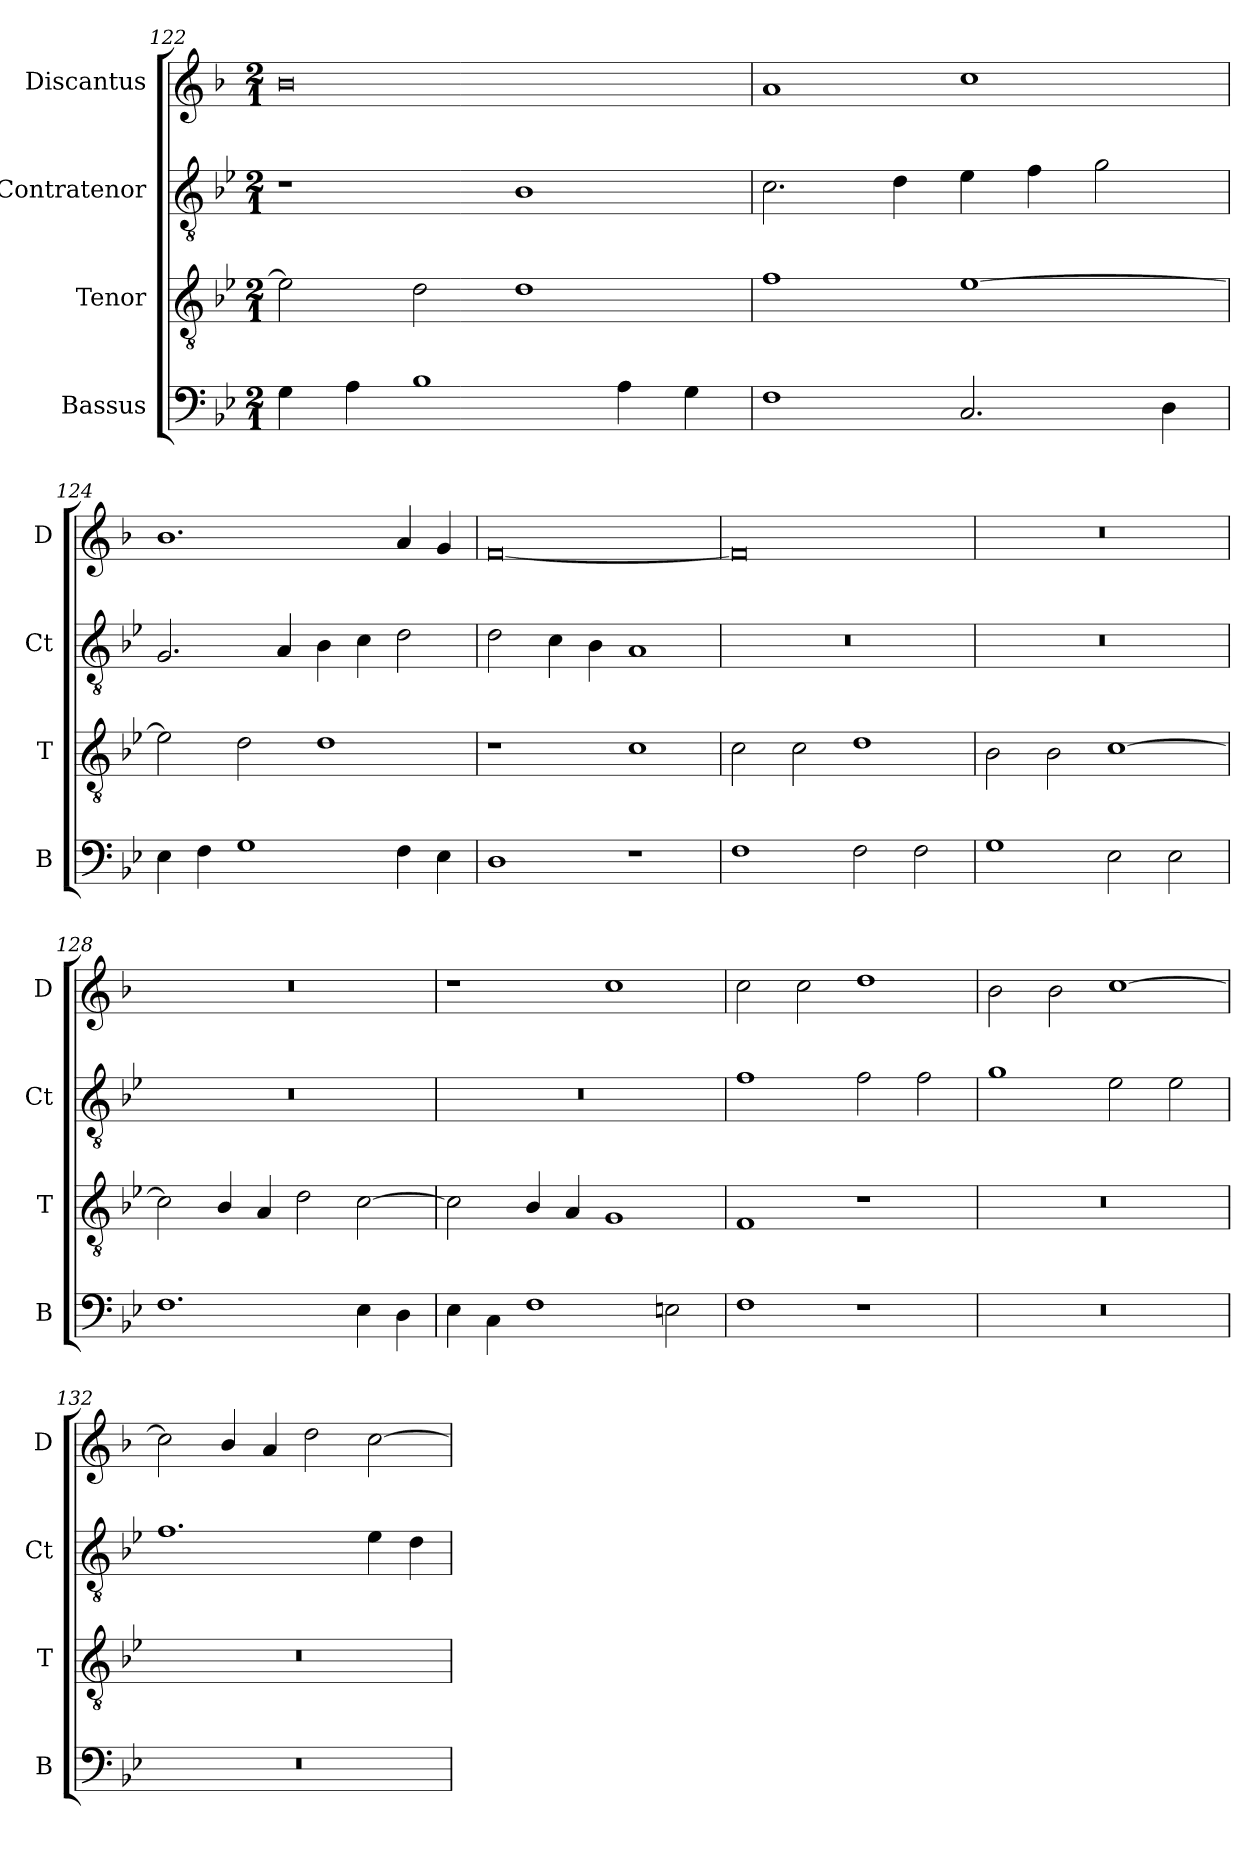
**kern	**kern	**kern	**kern
*part4	*part3	*part2	*part1
*staff4	*staff3	*staff2	*staff1
*I"Bassus	*I"Tenor	*I"Contratenor	*I"Discantus
*I'B	*I'T	*I'Ct	*I'D
*clefF4	*clefGv2	*clefGv2	*clefG2
*k[b-e-]	*k[b-e-]	*k[b-e-]	*k[b-]
*M2/1	*M2/1	*M2/1	*M2/1
=122	=122	=122	=122
4G\	2e-\]	1r	0b-
4A\	.	.	.
1B-\	2d\	.	.
.	1d\	1B-\	.
4A\	.	.	.
4G\	.	.	.
=123	=123	=123	=123
1F\	1f\	2.c\	1a/
.	.	4d\	.
2.C/	[1e-\	4e-\	1cc\
.	.	4f\	.
.	.	2g\	.
4D\	.	.	.
=124	=124	=124	=124
4E-\	2e-\]	2.G/	1.b-\
4F\	.	.	.
1G\	2d\	.	.
.	.	4A/	.
.	1d\	4B-\	.
.	.	4c\	.
4F\	.	2d\	4a/
4E-\	.	.	4g/
=125	=125	=125	=125
1D\	1r	2d\	[0f
.	.	4c\	.
.	.	4B-\	.
1r	1c\	1A/	.
=126	=126	=126	=126
1F\	2c\	0r	0f]
.	2c\	.	.
2F\	1d\	.	.
2F\	.	.	.
=127	=127	=127	=127
1G\	2B-\	0r	0r
.	2B-\	.	.
2E-\	[1c\	.	.
2E-\	.	.	.
=128	=128	=128	=128
1.F\	2c\]	0r	0r
.	4B-/	.	.
.	4A/	.	.
.	2d\	.	.
4E-\	[2c\	.	.
4D\	.	.	.
=129	=129	=129	=129
4E-\	2c\]	0r	1r
4C\	.	.	.
1F\	4B-/	.	.
.	4A/	.	.
.	1G/	.	1cc\
2En\	.	.	.
=130	=130	=130	=130
1F\	1F/	1f\	2cc\
.	.	.	2cc\
1r	1r	2f\	1dd\
.	.	2f\	.
=131	=131	=131	=131
0r	0r	1g\	2b-\
.	.	.	2b-\
.	.	2e-\	[1cc\
.	.	2e-\	.
=132	=132	=132	=132
0r	0r	1.f\	2cc\]
.	.	.	4b-/
.	.	.	4a/
.	.	.	2dd\
.	.	4e-\	[2cc\
.	.	4d\	.
=	=	=	=
*-	*-	*-	*-
